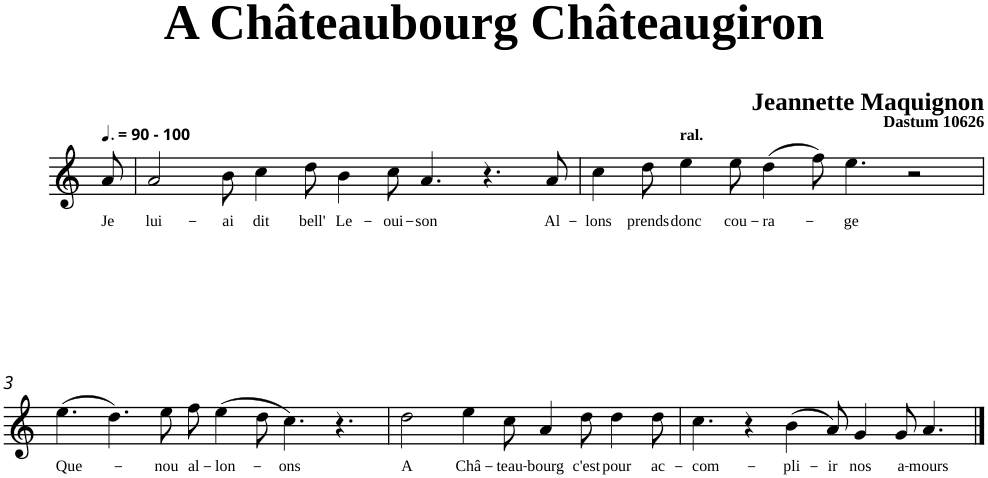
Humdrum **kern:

**kern	**text
*part1	*part1
*staff1	*staff1
*clefG2	*
*k[]	*
=	=
!LO:TX:a:B:t=- 100	!
!	!LO:LY:b
8a/	Je
=1	=1
!	!LO:LY:b
2a/	lui-
!	!LO:LY:b
8b\	-ai
!	!LO:LY:b
4cc\	dit
!	!LO:LY:b
8dd\	bell'
!	!LO:LY:b
4b\	Le-
!	!LO:LY:b
8cc\	-oui-
!	!LO:LY:b
4.a/	-son
4.r	.
!	!LO:LY:b
8a/	Al-
=2	=2
!	!LO:LY:b
4cc\	-lons
!	!LO:LY:b
8dd\	prends
!LO:TX:a:B:t=ral.	!
!	!LO:LY:b
4ee\	donc
!	!LO:LY:b
8ee\	cou-
!	!LO:LY:b
(>4dd\	-ra-
8ff\)	.
!	!LO:LY:b
4.ee\	-ge
2r	.
!!LO:LB:g=z
=3	=3
!	!LO:LY:b
(>4.ee\	Que-
4.dd\)	.
!	!LO:LY:b
8ee\	-nou
!	!LO:LY:b
8ff\	al-
!	!LO:LY:b
(>4ee\	-lon-
8dd\	.
!	!LO:LY:b
4.cc\)	-ons
4.r	.
=4	=4
!	!LO:LY:b
2dd\	A
!	!LO:LY:b
4ee\	Châ-
!	!LO:LY:b
8cc\	-teau-
!	!LO:LY:b
[8a/	-bourg
8ryy	.
!	!LO:LY:b
8dd\	c'est
!	!LO:LY:b
4dd\	pour
!	!LO:LY:b
8dd\	ac-
=5	=5
!	!LO:LY:b
4.cc\	-com-
8a/]	.
4r	.
!	!LO:LY:b
(>4b\	-pli-
!	!LO:LY:b
8a/)	-ir
!	!LO:LY:b
4g/	nos
!	!LO:LY:b
8g/	a-
!	!LO:LY:b
4.a/	-mours
==	==
*-	*-
